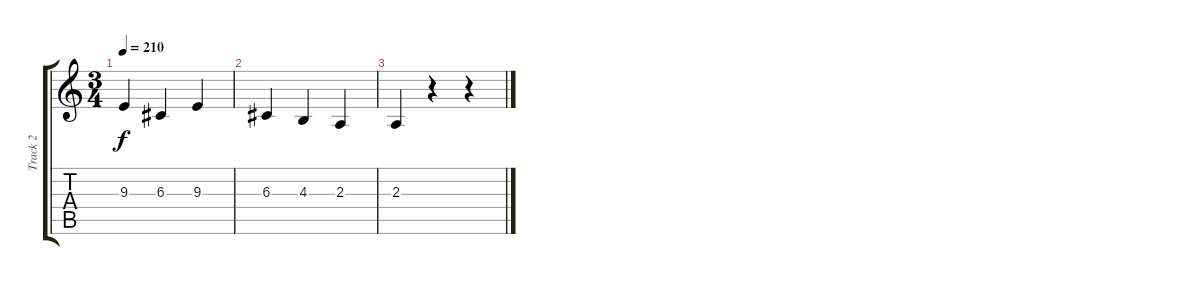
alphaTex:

\track ("Track 2" "Track 2") {instrument glockenspiel}
\staff {score tabs}
\tuning (E4 B3 G3 D3 A2 E2) {hide}
\ts (3 4)
\tempo 210
\clef g2
\ks c
9.3.4{dy f} 6.3.4 9.3.4 |
6.3.4 4.3.4 2.3.4 |
2.3.4 r.4 r.4
